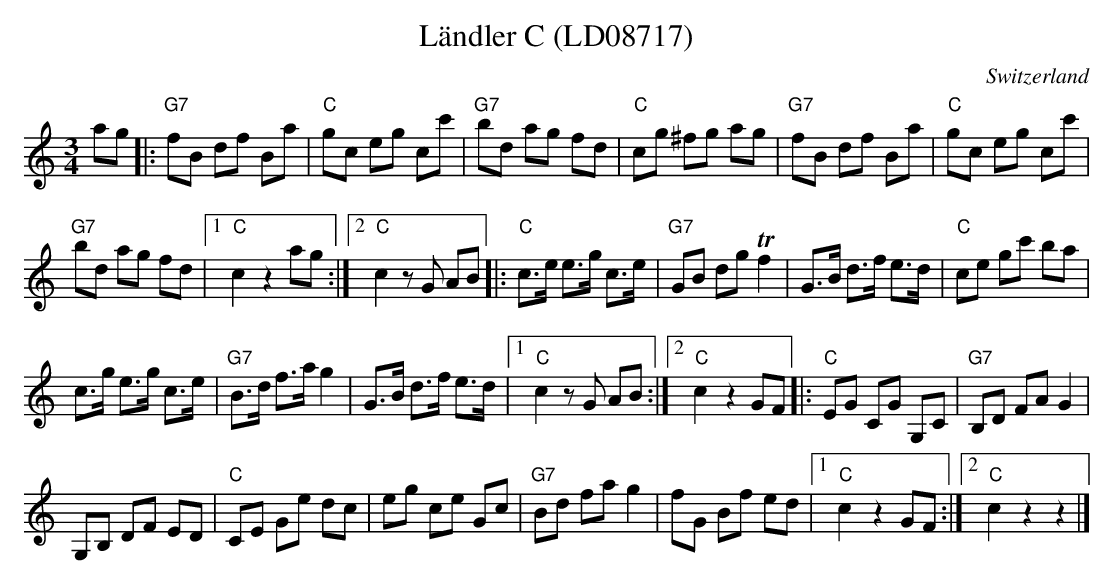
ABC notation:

X:1
T: Ländler C (LD08717)
O:Switzerland
M:3/4
L:1/8
K:C major
ag |: "G7"fB df Ba | "C"gc eg cc' | "G7"bd ag fd | "C"cg ^fg ag | "G7"fB df Ba | "C"gc eg cc' |
"G7"bd ag fd |1 "C"c2z2ag :|2 "C"c2zG AB |: "C"c>e e>g c>e | "G7"GB dg Tf2 | G>B d>f e>d | "C"ce gc' ba |
c>g e>g c>e | "G7"B>d f>a g2 | G>B d>f e>d |1 "C"c2zG AB :|2 "C"c2z2 GF |: "C"EG CG G,C | "G7"B,D FA G2 |
G,B,  DF ED | "C"CE Ge dc | eg ce Gc | "G7"Bd fa g2 | fG Bf ed |1 "C"c2z2GF :|2 "C"c2z2z2 |]
